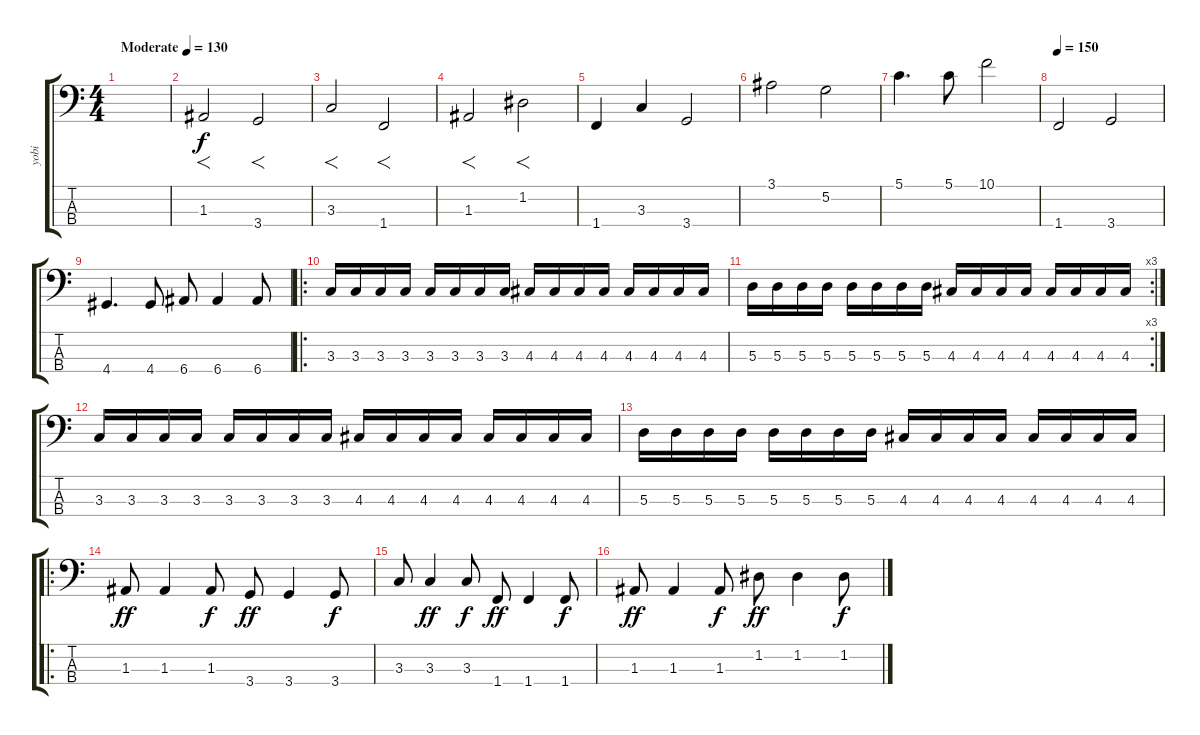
\track ("yobi" "yobi") {mute instrument electricbassfinger}
\staff {score tabs}
\tuning (G2 D2 A1 E1) {hide}
\ts (4 4)
\tempo (130 "Moderate")
\clef f4
\ks c
|
1.3.2{f} 3.4.2{f} |
3.3.2{f} 1.4.2{f} |
1.3.2{f} 1.2.2{f} |
1.4.4 3.3.4 3.4.2 |
3.1.2 5.2.2 |
5.1.4{d} 5.1.8 10.1.2 |
\tempo 150
1.4.2 3.4.2 |
4.4.4{d} 4.4.8 6.4.8 6.4.4 6.4.8 |
\ro
3.3.16 3.3.16 3.3.16 3.3.16 3.3.16 3.3.16 3.3.16 3.3.16 4.3.16 4.3.16 4.3.16 4.3.16 4.3.16 4.3.16 4.3.16 4.3.16 |
\rc 3
5.3.16 5.3.16 5.3.16 5.3.16 5.3.16 5.3.16 5.3.16 5.3.16 4.3.16 4.3.16 4.3.16 4.3.16 4.3.16 4.3.16 4.3.16 4.3.16 |
3.3.16 3.3.16 3.3.16 3.3.16 3.3.16 3.3.16 3.3.16 3.3.16 4.3.16 4.3.16 4.3.16 4.3.16 4.3.16 4.3.16 4.3.16 4.3.16 |
5.3.16 5.3.16 5.3.16 5.3.16 5.3.16 5.3.16 5.3.16 5.3.16 4.3.16 4.3.16 4.3.16 4.3.16 4.3.16 4.3.16 4.3.16 4.3.16 |
\ro
1.3.8{dy ff} 1.3.4 1.3.8{dy f} 3.4.8{dy ff} 3.4.4 3.4.8{dy f} |
3.3.8 3.3.4{dy ff} 3.3.8{dy f} 1.4.8{dy ff} 1.4.4 1.4.8{dy f} |
1.3.8{dy ff} 1.3.4 1.3.8{dy f} 1.2.8{dy ff} 1.2.4 1.2.8{dy f}
